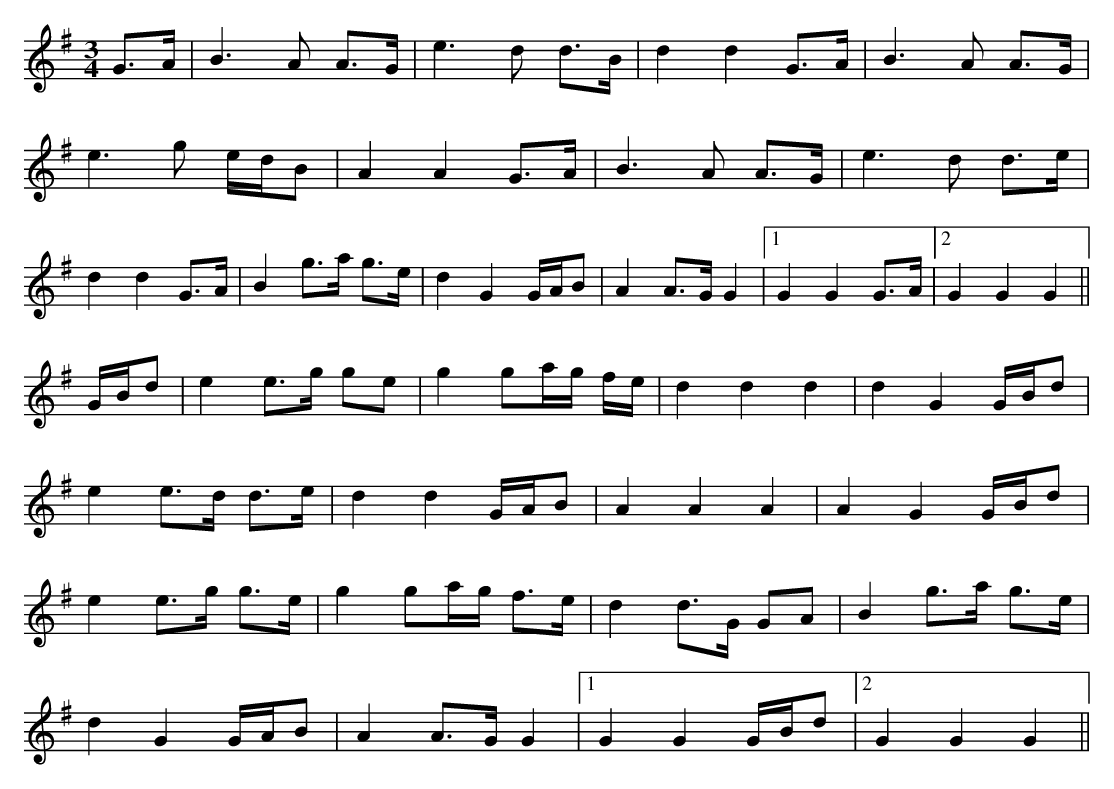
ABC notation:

X:1
M:3/4
K:G
G>A|B3A A>G|e3d d>B|d2 d2 G>A|B3A A>G|
e3g e/d/B|A2 A2 G>A|B3A A>G|e3d d>e|
d2 d2 G>A|B2 g>a g>e|d2 G2 G/A/B|A2 A>G G2|1 G2 G2 G>A|2 G2 G2 G2||
G/B/d|e2 e>g ge|g2 ga/g/ f/e/|d2d2 d2|d2 G2 G/B/d|
e2 e>d d>e|d2 d2 G/A/B|A2A2 A2|A2 G2 G/B/d|
e2 e>g g>e|g2 ga/g/ f>e|d2 d>G GA|B2 g>a g>e|
d2 G2 G/A/B|A2 A>G G2|1 G2 G2 G/B/d|2 G2 G2 G2||
